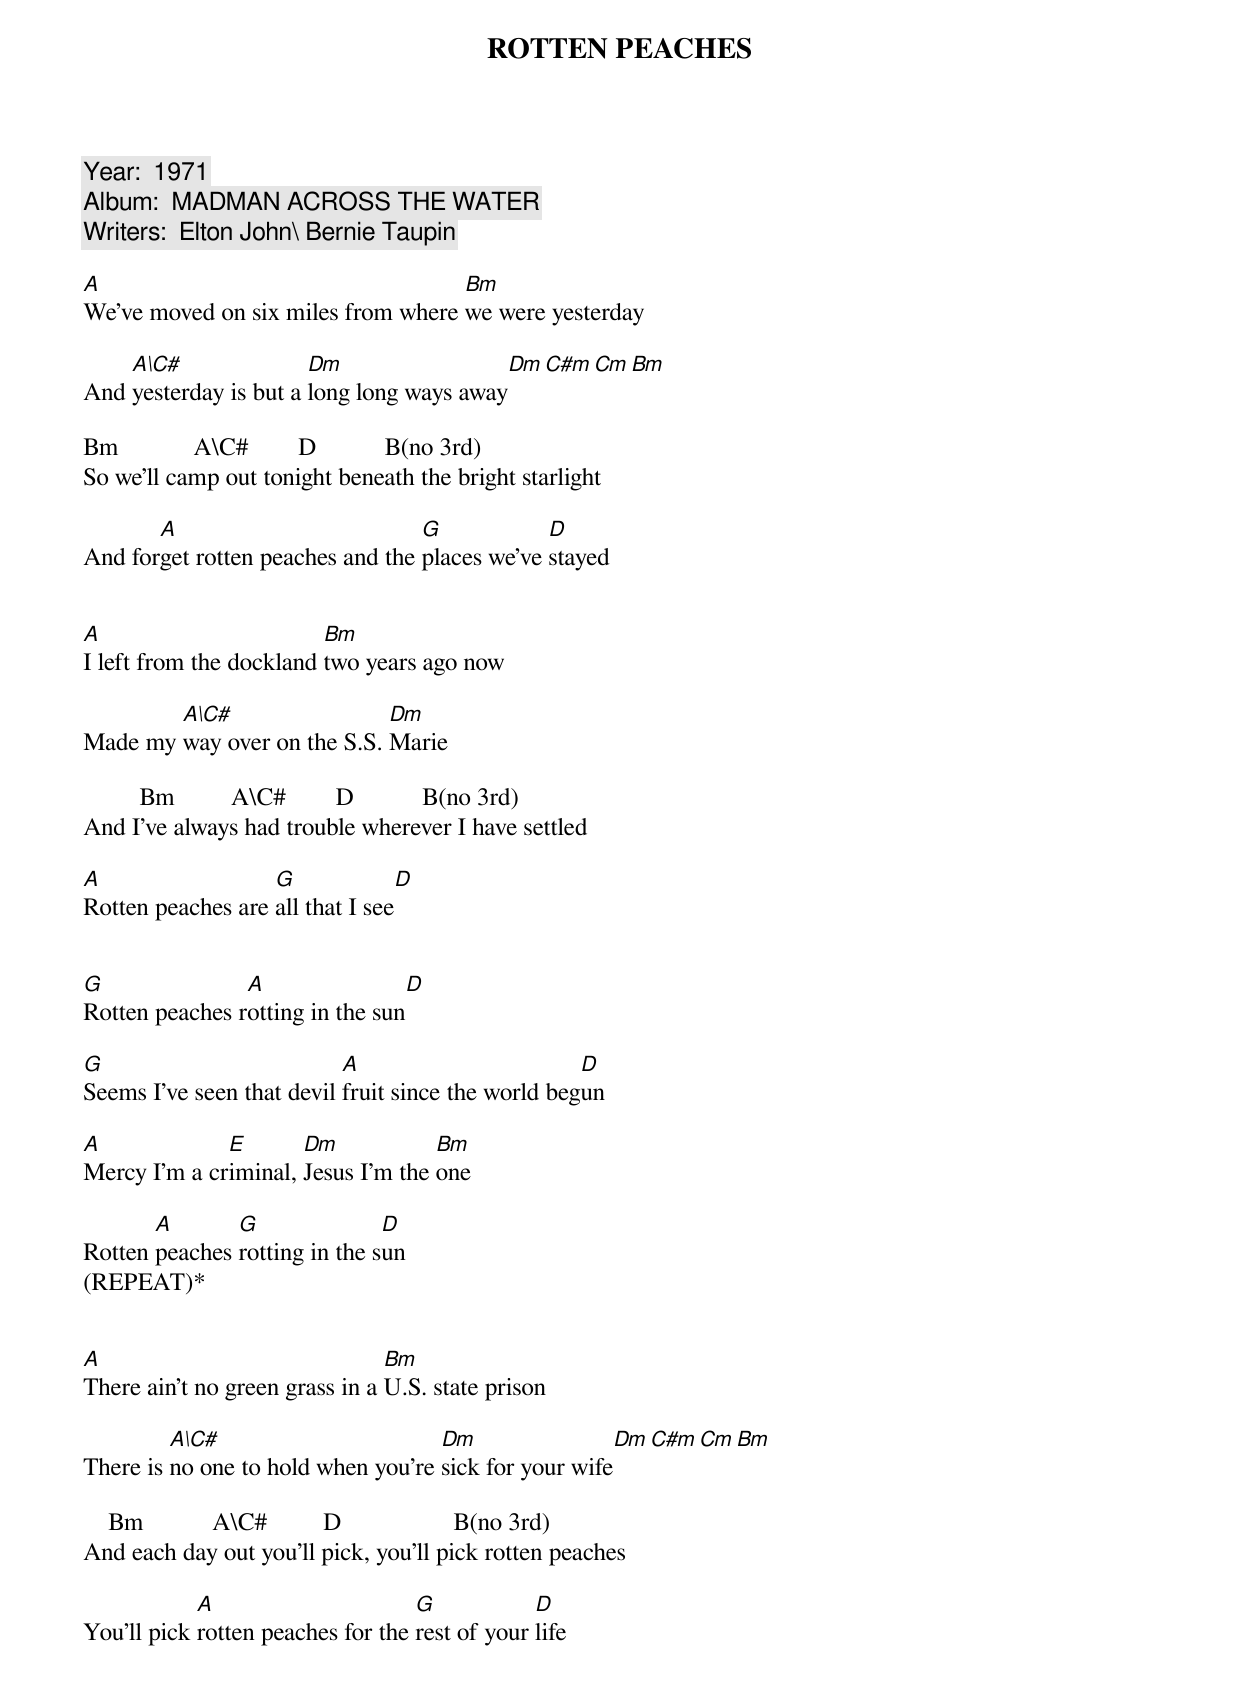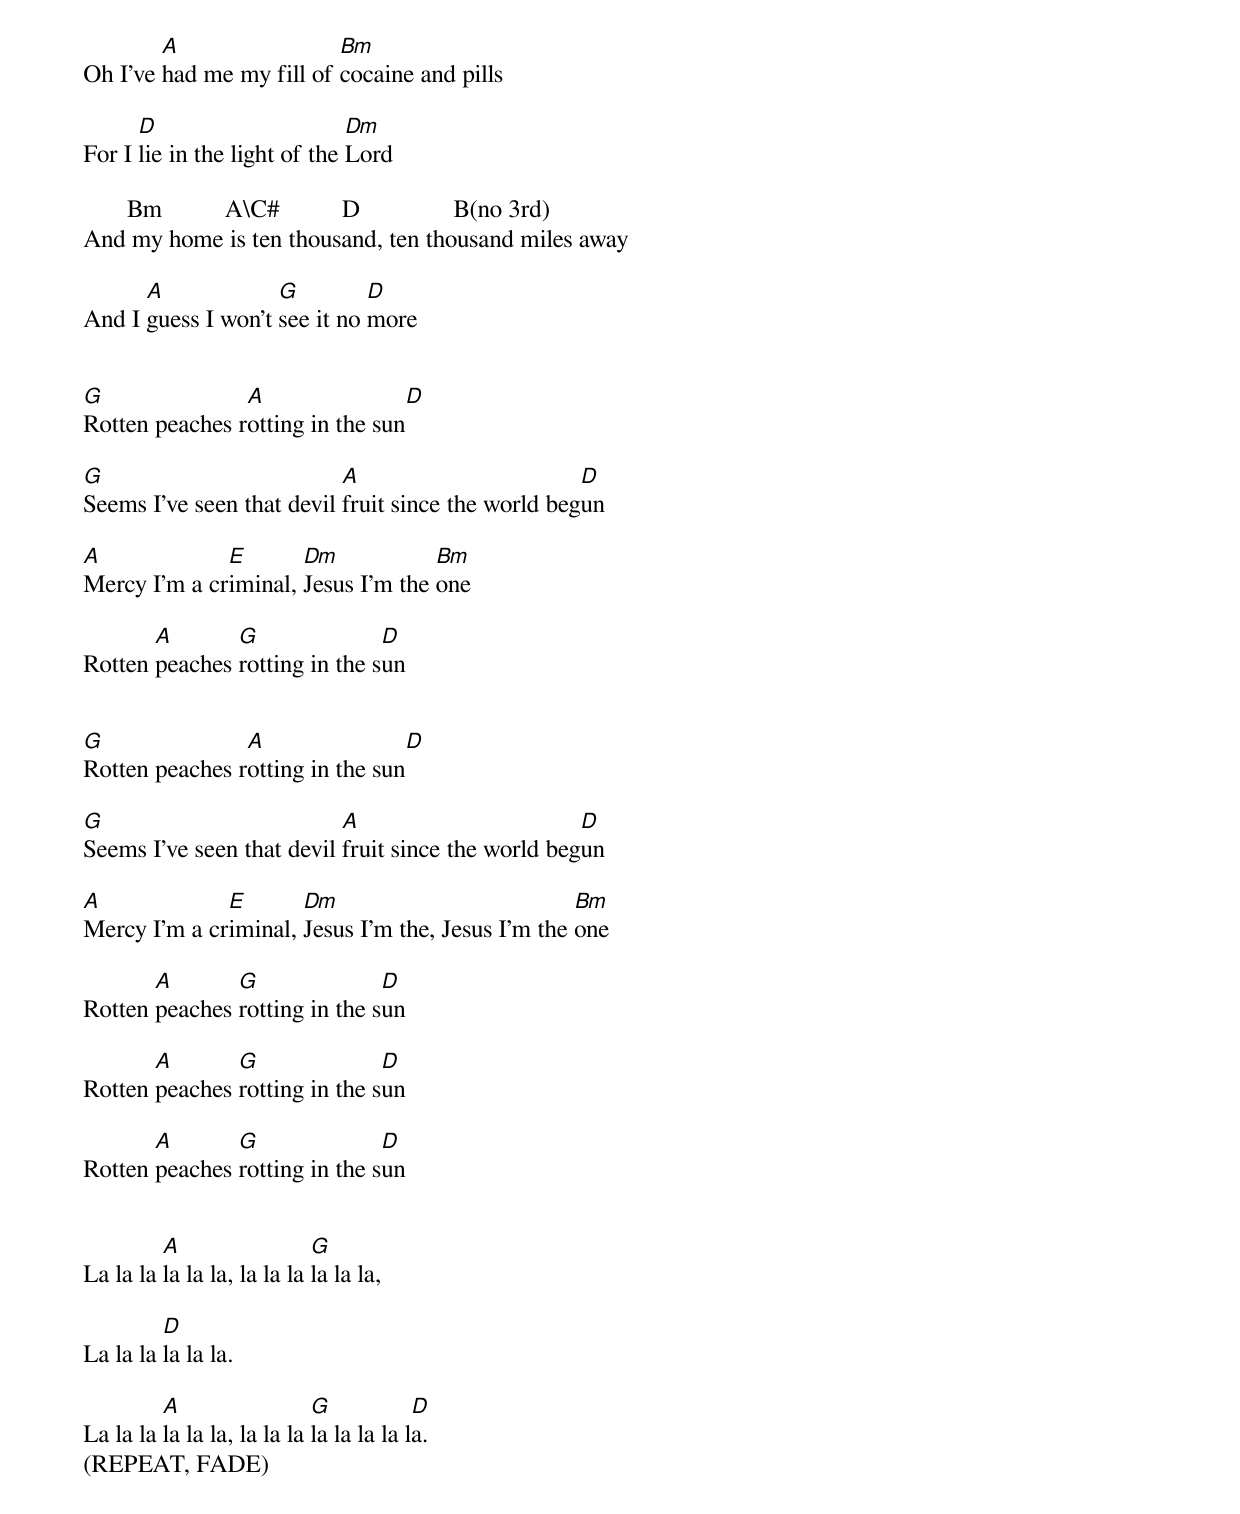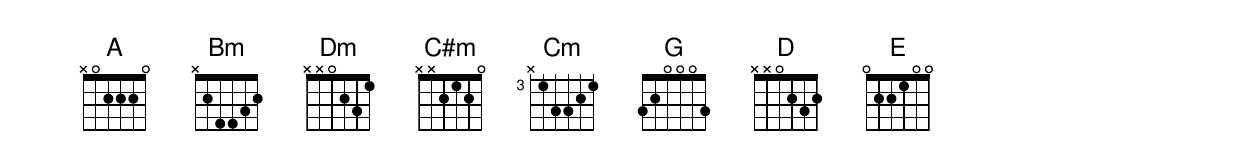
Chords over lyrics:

ROTTEN PEACHES

Year:  1971
Album:  MADMAN ACROSS THE WATER
Writers:  Elton John\ Bernie Taupin

A				    Bm
We've moved on six miles from where we were yesterday

    A\C#	       Dm		  Dm  C#m Cm Bm
And yesterday is but a long long ways away

Bm	      A\C#	  D	      B(no 3rd)
So we'll camp out tonight beneath the bright starlight

       A			  G	       D
And forget rotten peaches and the places we've stayed


A			 Bm
I left from the dockland two years ago now

	A\C#		     Dm
Made my way over on the S.S. Marie

	 Bm	    A\C#	D	    B(no 3rd)
And I've always had trouble wherever I have settled

A		   G		 D
Rotten peaches are all that I see


G		A		 D
Rotten peaches rotting in the sun

G			   A			    D
Seems I've seen that devil fruit since the world begun

A	      E	      Dm	    Bm
Mercy I'm a criminal, Jesus I'm the one

       A       G	       D
Rotten peaches rotting in the sun
(REPEAT)*


A				Bm
There ain't no green grass in a U.S. state prison

	 A\C#			    Dm		      Dm  C#m Cm Bm
There is no one to hold when you're sick for your wife

    Bm		 A\C#         D			 B(no 3rd)
And each day out you'll pick, you'll pick rotten peaches

	    A			   G		D
You'll pick rotten peaches for the rest of your life


	A		  Bm
Oh I've had me my fill of cocaine and pills

      D			      Dm
For I lie in the light of the Lord

       Bm	   A\C#	         D		 B(no 3rd)
And my home is ten thousand, ten thousand miles away

      A		    G	      D
And I guess I won't see it no more


G		A		 D
Rotten peaches rotting in the sun

G			   A			    D
Seems I've seen that devil fruit since the world begun

A	      E	      Dm	    Bm
Mercy I'm a criminal, Jesus I'm the one

       A       G	       D
Rotten peaches rotting in the sun


G		A		 D
Rotten peaches rotting in the sun

G			   A			    D
Seems I've seen that devil fruit since the world begun

A	      E	      Dm	    		   Bm
Mercy I'm a criminal, Jesus I'm the, Jesus I'm the one

       A       G	       D
Rotten peaches rotting in the sun

       A       G	       D
Rotten peaches rotting in the sun

       A       G	       D
Rotten peaches rotting in the sun


	 A		    G
La la la la la la, la la la la la la,

	 D
La la la la la la.

	 A		    G		 D
La la la la la la, la la la la la la la la.
(REPEAT, FADE)
